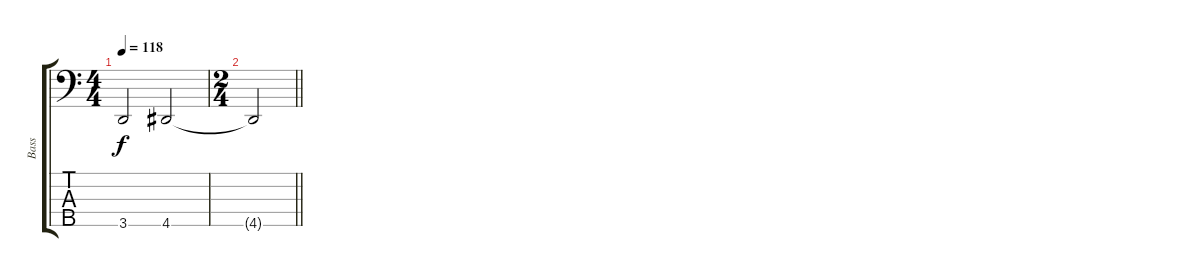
\track ("Bass" "Bass") {instrument electricbasspick}
\staff {score tabs}
\tuning (G2 D2 A1 E1 B0) {hide}
\ts (4 4)
\tempo 118
\clef f4
\ks c
3.5.2{dy f} 4.5.2 |
\ts (2 4)
\barLineRight lightlight
4.5{t}.2
